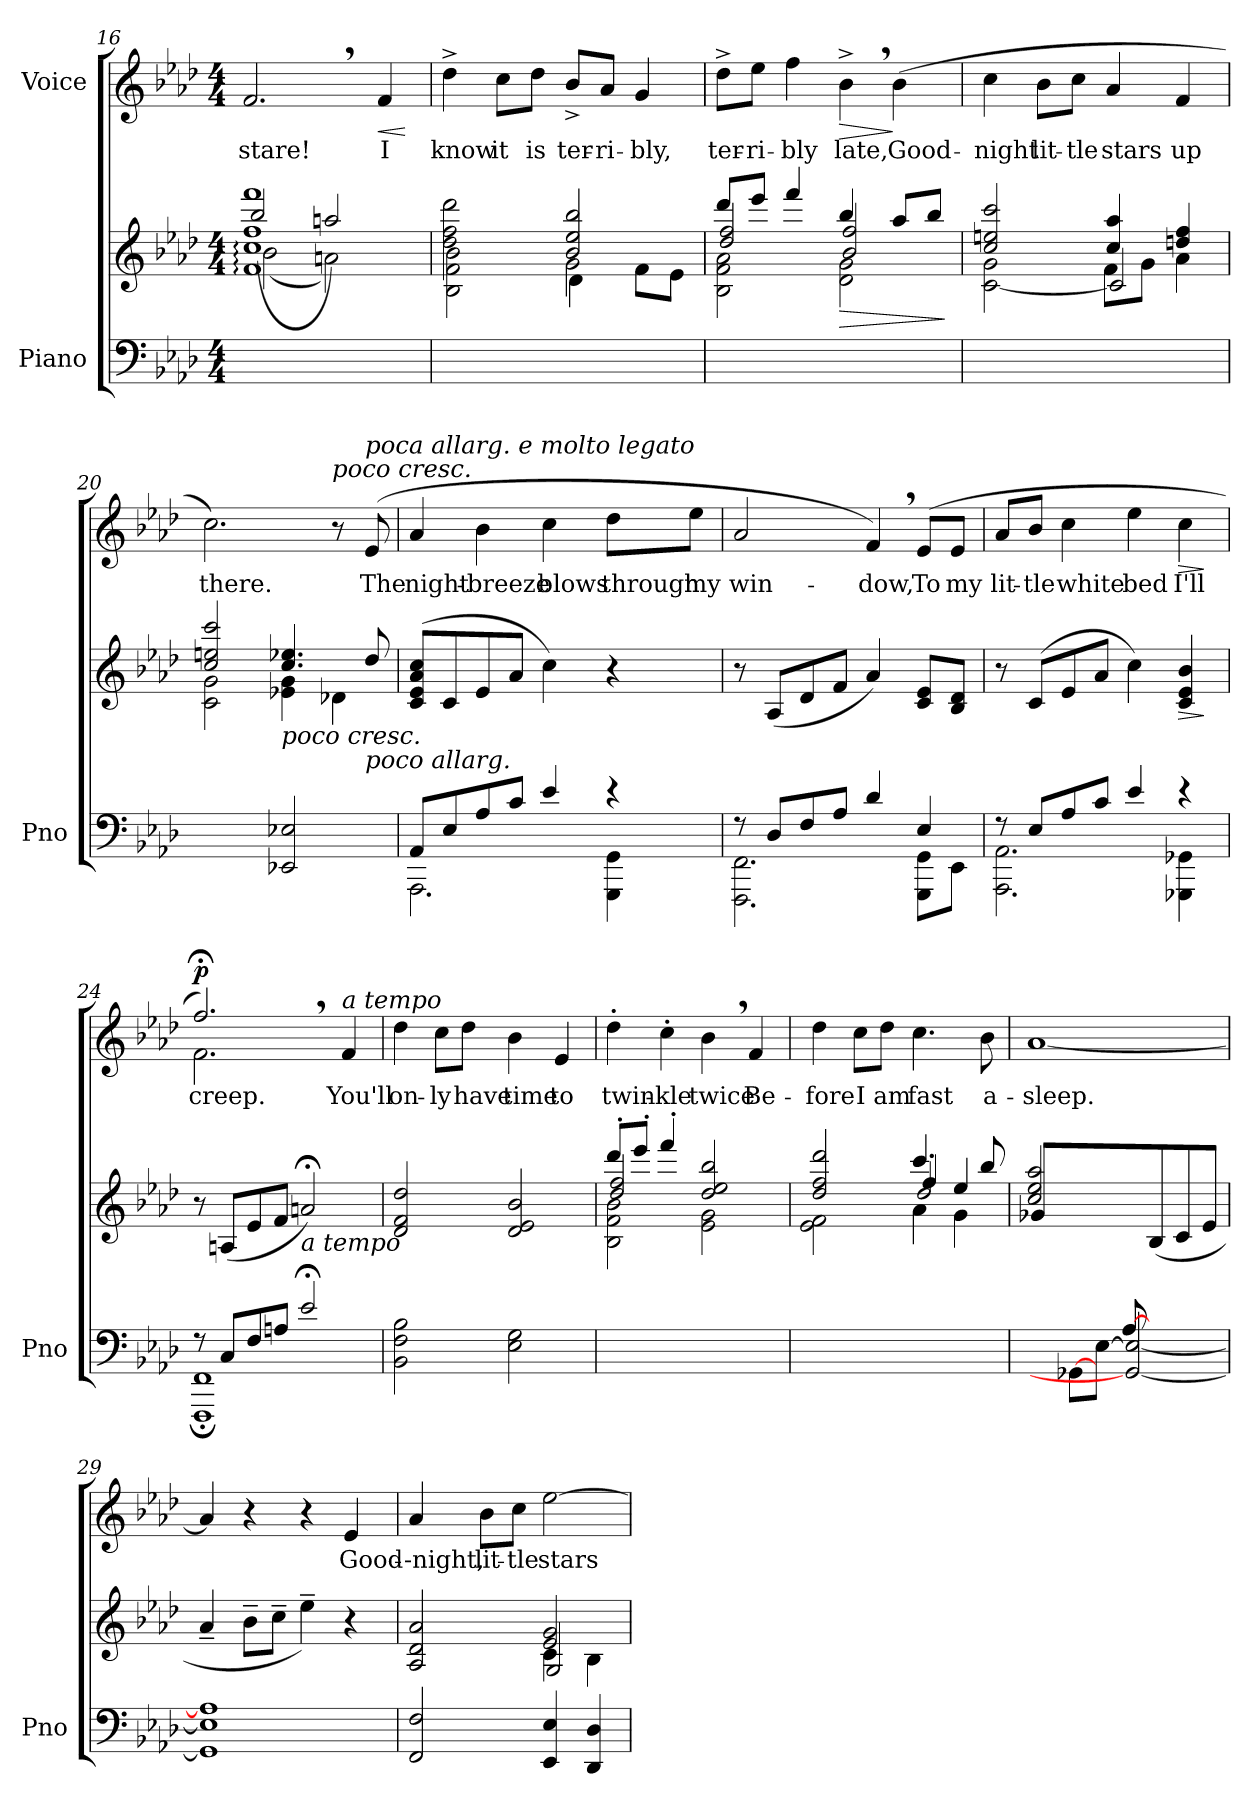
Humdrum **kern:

**kern	**kern	**dynam	**kern	**text	**dynam
*part2	*part2	*part2	*part1	*part1	*part1
*staff3	*staff2	*staff2/3	*staff1	*staff1	*staff1
*I"Piano	*	*	*I"Voice	*	*
*I'Pno	*	*	*	*	*
*clefF4	*clefG2	*	*clefG2	*	*
*k[b-e-a-d-]	*k[b-e-a-d-]	*	*k[b-e-a-d-]	*	*
*M4/4	*M4/4	*	*M4/4	*	*
=16	=16	=16	=16	=16	=16
*	*^	*	*	*	*
*	*	*^	*	*	*	*
*	*	*	*^	*	*	*	*
1ryy	1ff 1fff	(2bb-/	1f: 1cc:	(2b-\	.	2.f,/	stare!	.
.	.	2aan/)	.	2an\)	.	.	.	.
!	!	!	!	!	!	!	!	!LO:HP:b
.	.	.	.	.	.	4f/	I	<
*	*v	*v	*v	*v	*	*	*	*
.	.	.	.	.	[
=17	=17	=17	=17	=17	=17
*	*^	*	*	*	*
*	*	*^	*	*	*	*
1ryy	2dd-\ 2ff\ 2ddd-\	2ryy	2B-\ 2f\ 2b-\	.	4dd-^\	know	.
.	.	.	.	.	8cc\L	it	.
.	.	.	.	.	8dd-\J	is	.
.	2b-/ 2ee-/ 2bb-/	2g\	4d-\	.	8b-^/L	ter-	.
.	.	.	.	.	8a-/J	-ri-	.
.	.	.	8f\L	.	4g/	-bly,	.
.	.	.	8e-\J	.	.	.	.
=18	=18	=18	=18	=18	=18	=18	=18
1ryy	8ddd-/L	2dd-/ 2ff/	2B-\ 2f\ 2a-\	.	8dd-^\L	ter-	.
.	8eee-/J	.	.	.	8ee-\J	-ri-	.
.	4fff/	.	.	.	4ff\	-bly	.
!	!	!	!	!LO:HP:b	!	!	!LO:HP:b
.	4bb-/	2b-/ 2ff/	2d-\ 2g\	>	4b-^,\	late,	>
.	8aa-/L	.	.	.	(4b-\	Good-	]
.	8bb-/J	.	.	.	.	.	.
*	*v	*v	*v	*	*	*	*
.	.	]	.	.	.
=19	=19	=19	=19	=19	=19
*	*^	*	*	*	*
*	*	*^	*	*	*	*
2ryy	2cc/ 2een/ 2ccc/	[2c\ 2g\	2ryy	.	4cc\	-night	.
.	.	.	.	.	8b-\L	lit-	.
.	.	.	.	.	8cc\J	-tle	.
2ryy	4cc/ 4aa-/	2c/]	8f\L	.	4a-/	stars	.
.	.	.	8g\J	.	.	.	.
.	4ddn/ 4ff/	.	4a-\	.	4f/	up	.
=20	=20	=20	=20	=20	=20	=20	=20
2ryy	2cc/ 2een/ 2ccc/	2ryy	2c\ 2g\	.	2.cc\)	there.	.
!	!LO:TX:b:i:t=poco cresc.	!	!	!	!	!	!
2EE-X/ 2E-X/	4.cc/ 4.ee-X/	4e-X\ 4g\	2ryy	.	.	.	.
!	!	!	!	!	!LO:TX:a:i:t=poco cresc.	!	!
.	.	4d-X\	.	.	8r	.	.
!	!	!	!	!	!LO:TX:a:i:t=poca allarg. e molto legato	!	!
!	!LO:TX:b:i:t=poco allarg.	!	!	!	!	!	!
.	8dd-/	.	.	.	(8e-/	The	.
*	*v	*v	*v	*	*	*	*
=21	=21	=21	=21	=21	=21
*^	*	*	*	*	*
8AA-/L	2.AAA-\	(8c/ 8e-/ 8a-/ 8cc/L	.	4a-/	night-	.
8E-/	.	8c/	.	.	.	.
8A-/	.	8e-/	.	4b-\	-breeze	.
8c/J	.	8a-/J	.	.	.	.
4e-/	.	4cc\)	.	4cc\	blows	.
4r	4GGG\ 4GG\	4r	.	8dd-\L	through	.
.	.	.	.	8ee-\J	my	.
=22	=22	=22	=22	=22	=22	=22
8r	2.FFF\ 2.FF\	8r	.	2a-/	win-	.
8D-/L	.	(8A-/L	.	.	.	.
8F/	.	8d-/	.	.	.	.
8A-/J	.	8f/J	.	.	.	.
4d-/	.	4a-/)	.	4f,/)	-dow,	.
4E-/	8GGG\ 8GG\L	8c/ 8e-/L	.	(8e-/L	To	.
.	8EE-\J	8B-/ 8d-/J	.	8e-/J	my	.
=23	=23	=23	=23	=23	=23	=23
8r	2.AAA-\ 2.AA-\	8r	.	8a-/L	lit-	.
8E-/L	.	(8c/L	.	8b-/J	-tle	.
8A-/	.	8e-/	.	4cc\	white	.
8c/J	.	8a-/J	.	.	.	.
4e-/	.	4cc\)	.	4ee-\	bed	.
!	!	!	!LO:HP:b	!	!	!LO:HP:b
4r	4GGG-X\ 4GG-X\	4c/ 4e-/ 4b-/	>	4cc\	I'll	>
*v	*v	*	*	*	*	*
.	.	]	.	.	]
=24	=24	=24	=24	=24	=24
*^	*	*	*^	*	*
!	!	!	!	!	!	!	!LO:DY:a
8r	1FFF; 1FF;	8r	.	2.ff;<,/)	2.f\	creep.	p
8C/L	.	(8An/L	.	.	.	.	.
8F/	.	8e-/	.	.	.	.	.
8An/J	.	8f/J	.	.	.	.	.
!	!	!LO:TX:b:i:t=a tempo	!	!	!	!	!
2e-;</	.	2an;</)	.	.	.	.	.
!	!	!	!	!LO:TX:a:i:t=a tempo	!	!	!
.	.	.	.	4f/	4ryy	You'll	.
*v	*v	*	*	*v	*v	*	*
=25	=25	=25	=25	=25	=25
2BB-\ 2F\ 2B-\	2d-/ 2f/ 2dd-/	.	4dd-\	on-	.
.	.	.	8cc\L	-ly	.
.	.	.	8dd-\J	have	.
2E-\ 2G\	2d-/ 2e-/ 2b-/	.	4b-\	time	.
.	.	.	4e-/	to	.
=26	=26	=26	=26	=26	=26
*	*^	*	*	*	*
*	*	*^	*	*	*	*
1ryy	8ddd-'/L	2dd-/ 2ff/	2B-\ 2f\ 2b-\	.	4dd-'\	twin-	.
.	8eee-'/J	.	.	.	.	.	.
.	4fff'/	.	.	.	4cc'\	-kle	.
.	2dd-/ 2ee-/ 2bb-/	2ryy	2e-\ 2g\	.	4b-,\	twice	.
.	.	.	.	.	4f/	Be-	.
=27	=27	=27	=27	=27	=27	=27	=27
*	*	*	*^	*	*	*	*
1ryy	2dd-/ 2ff/ 2ddd-/	2ryy	2ryy	2e-\ 2f\	.	4dd-\	-fore	.
.	.	.	.	.	.	8cc\L	I	.
.	.	.	.	.	.	8dd-\J	am	.
.	4.ccc/	4ff/	2dd-/	4a-\	.	4.cc\	fast	.
.	.	4ee-/	.	4g\	.	.	.	.
.	8bb-/	.	.	.	.	8b-\	a-	.
*	*	*v	*v	*v	*	*	*	*
=28	=28	=28	=28	=28	=28	=28
*^	*	*	*	*	*	*
4ryy	2ryy	2cc/ 2ee-/ 2aa-/	4g-X\	.	[1a-	-sleep.	.
[<8GG-X\L	.	.	4.ryy	.	.	.	.
[<8E-\J	.	.	.	.	.	.	.
[8A-/L	2GG-/_ 2E-/_	2ryy	.	.	.	.	.
4.ryy	.	.	(8B-/	.	.	.	.
.	.	.	8c/	.	.	.	.
.	.	.	8e-/J	.	.	.	.
*	*	*v	*v	*	*	*	*
=29	=29	=29	=29	=29	=29	=29
1E-] 1A-]	1GG-]	4a-~/	.	4a-/]	.	.
.	.	8b-~\L	.	4r	.	.
.	.	8cc~\J	.	.	.	.
.	.	4ee-~\)	.	4r	.	.
.	.	4r	.	4e-/	Good-	.
=30	=30	=30	=30	=30	=30	=30
*	*	*^	*	*	*	*
*	*	*	*^	*	*	*	*
2ryy	2FF/ 2F/	2A-/ 2d-/ 2a-/	2ryy	2ryy	.	4a-/	--night,	.
.	.	.	.	.	.	8b-\L	lit-	.
.	.	.	.	.	.	8cc\J	-tle	.
2ryy	4EE-/ 4E-/	2e-/ 2g/	4c\	2G/	.	[2ee-\	stars	.
.	4DD-/ 4D-/	.	4B-\	.	.	.	.	.
*v	*v	*	*	*	*	*	*	*
*	*v	*v	*v	*	*	*	*
=	=	=	=	=	=
*-	*-	*-	*-	*-	*-
